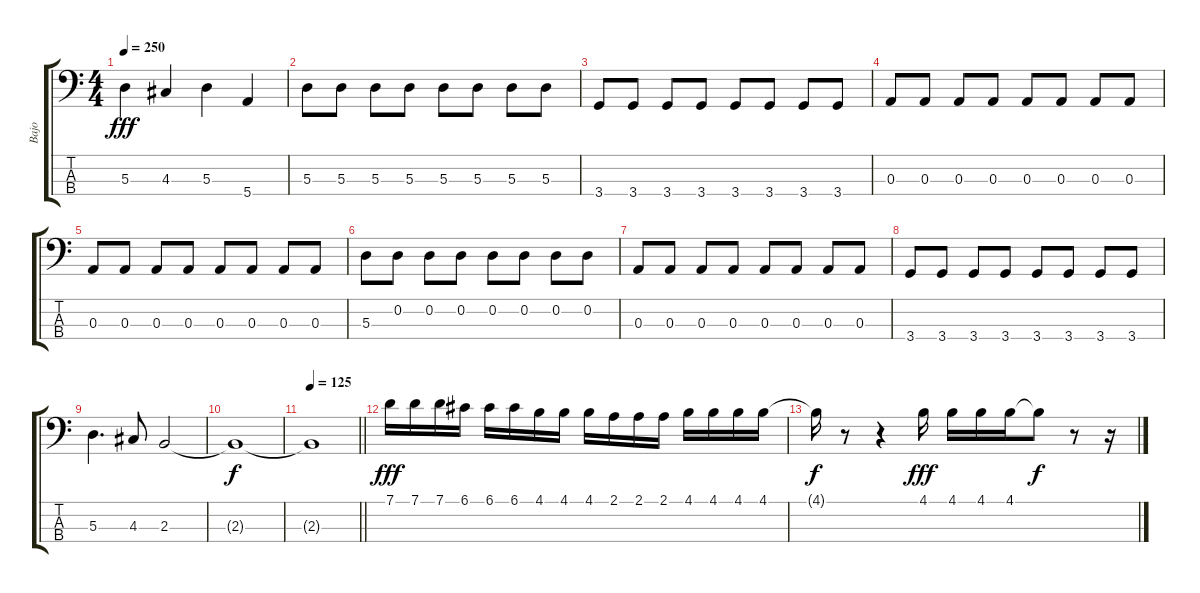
\track ("Bajo" "Bajo") {instrument electricbassfinger}
\staff {score tabs}
\tuning (G2 D2 A1 E1) {hide}
\ts (4 4)
\tempo 250
\clef f4
\ks c
5.3.4{dy fff} 4.3.4 5.3.4 5.4.4 |
5.3.8 5.3.8 5.3.8 5.3.8 5.3.8 5.3.8 5.3.8 5.3.8 |
3.4.8 3.4.8 3.4.8 3.4.8 3.4.8 3.4.8 3.4.8 3.4.8 |
0.3.8 0.3.8 0.3.8 0.3.8 0.3.8 0.3.8 0.3.8 0.3.8 |
0.3.8 0.3.8 0.3.8 0.3.8 0.3.8 0.3.8 0.3.8 0.3.8 |
5.3.8 0.2.8 0.2.8 0.2.8 0.2.8 0.2.8 0.2.8 0.2.8 |
0.3.8 0.3.8 0.3.8 0.3.8 0.3.8 0.3.8 0.3.8 0.3.8 |
3.4.8 3.4.8 3.4.8 3.4.8 3.4.8 3.4.8 3.4.8 3.4.8 |
5.3.4{d} 4.3.8 2.3.2 |
2.3{t}.1{dy f} |
\tempo 125
\barLineRight lightlight
2.3{t}.1 |
\section ("" "")
7.1.16{dy fff} 7.1.16 7.1.16 6.1.16 6.1.16 6.1.16 4.1.16 4.1.16 4.1.16 2.1.16 2.1.16 2.1.16 4.1.16 4.1.16 4.1.16 4.1.16 |
4.1{t}.16{dy f} r.8 r.4 4.1.16{dy fff} 4.1.16 4.1.16 4.1.16 4.1{t}.8{dy f} r.8 r.16
